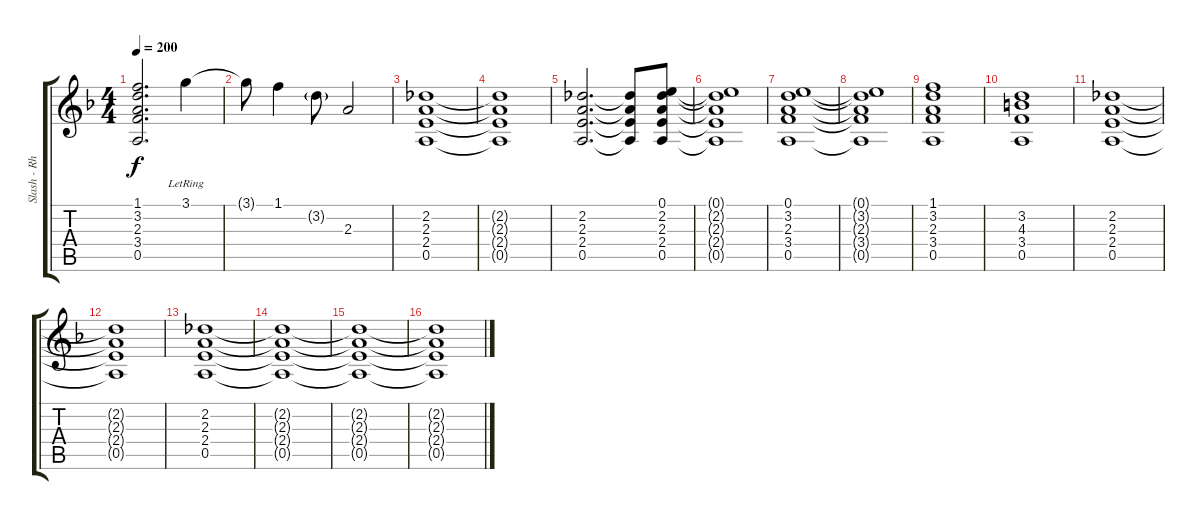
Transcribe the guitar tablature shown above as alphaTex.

\track ("Slash - Rhythm Guitar" "Slash - Rh") {instrument distortionguitar}
\staff {score tabs}
\tuning (E4 B3 G3 D3 A2 E2) {hide}
\ts (4 4)
\tempo 200
\clef g2
\ks dminor
(1.1 3.2 2.3 3.4 0.5).2{d dy f} 3.1{lr}.4 |
3.1{t}.8 1.1.4 3.2{g}.8 2.3.2 |
(2.2 2.3 2.4 0.5).1 |
(2.2{t} 2.3{t} 2.4{t} 0.5{t}).1 |
(2.2 2.3 2.4 0.5).2{d} (2.2{t} 2.3{t} 2.4{t} 0.5{t}).8 (0.1 2.2 2.3 2.4 0.5).8 |
(0.1{t} 2.2{t} 2.3{t} 2.4{t} 0.5{t}).1 |
(0.1 3.2 2.3 3.4 0.5).1 |
(0.1{t} 3.2{t} 2.3{t} 3.4{t} 0.5{t}).1 |
(1.1 3.2 2.3 3.4 0.5).1 |
(3.2 4.3 3.4 0.5).1 |
(2.2 2.3 2.4 0.5).1 |
(2.2{t} 2.3{t} 2.4{t} 0.5{t}).1 |
(2.2 2.3 2.4 0.5).1 |
(2.2{t} 2.3{t} 2.4{t} 0.5{t}).1 |
(2.2{t} 2.3{t} 2.4{t} 0.5{t}).1 |
(2.2{t} 2.3{t} 2.4{t} 0.5{t}).1
